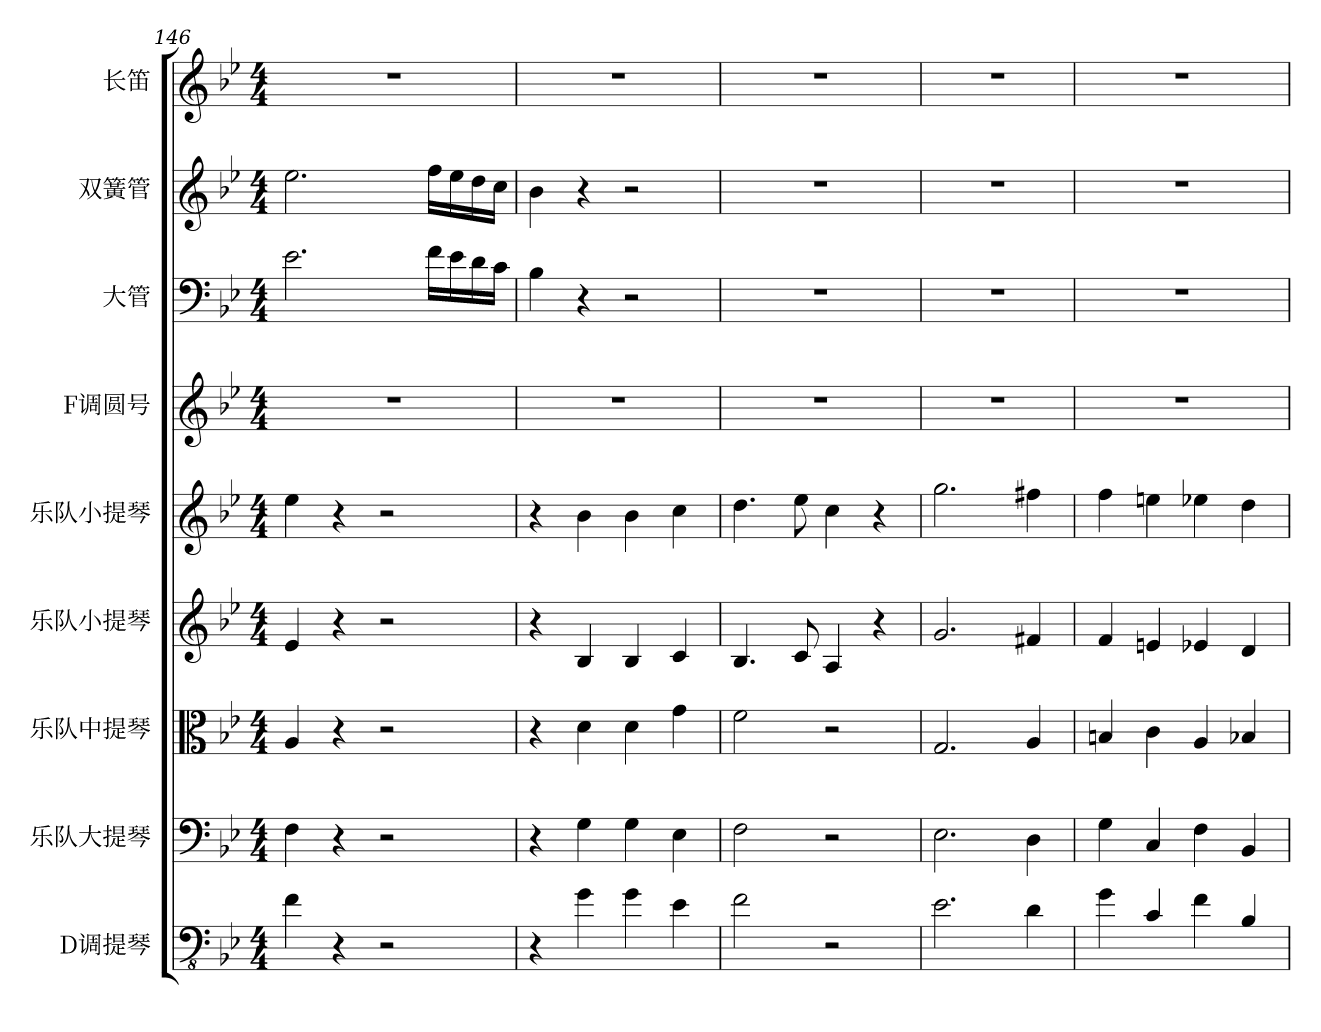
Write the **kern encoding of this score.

**kern	**kern	**kern	**kern	**kern	**kern	**kern	**kern	**kern
*part9	*part8	*part7	*part6	*part5	*part4	*part3	*part2	*part1
*staff9	*staff8	*staff7	*staff6	*staff5	*staff4	*staff3	*staff2	*staff1
*I"D调提琴	*I"乐队大提琴	*I"乐队中提琴	*I"乐队小提琴	*I"乐队小提琴	*I"F调圆号	*I"大管	*I"双簧管	*I"长笛
*clefFv4	*clefF4	*clefC3	*clefG2	*clefG2	*clefG2	*clefF4	*clefG2	*clefG2
*ITrd7c12	*	*	*	*	*ITrd4c7	*	*	*
*k[b-e-]	*k[b-e-]	*k[b-e-]	*k[b-e-]	*k[b-e-]	*k[b-e-a-]	*k[b-e-]	*k[b-e-]	*k[b-e-]
*M4/4	*M4/4	*M4/4	*M4/4	*M4/4	*M4/4	*M4/4	*M4/4	*M4/4
=146	=146	=146	=146	=146	=146	=146	=146	=146
4FF\	4F\	4A/	4e-/	4ee-\	1r	2.e-\	2.ee-\	1r
4r	4r	4r	4r	4r	.	.	.	.
2r	2r	2r	2r	2r	.	.	.	.
.	.	.	.	.	.	16f\LL	16ff\LL	.
.	.	.	.	.	.	16e-\	16ee-\	.
.	.	.	.	.	.	16d\	16dd\	.
.	.	.	.	.	.	16c\JJ	16cc\JJ	.
=147	=147	=147	=147	=147	=147	=147	=147	=147
4r	4r	4r	4r	4r	1r	4B-\	4b-\	1r
4GG\	4G\	4d\	4B-/	4b-\	.	4r	4r	.
4GG\	4G\	4d\	4B-/	4b-\	.	2r	2r	.
4EE-\	4E-\	4g\	4c/	4cc\	.	.	.	.
=148	=148	=148	=148	=148	=148	=148	=148	=148
2FF\	2F\	2f\	4.B-/	4.dd\	1r	1r	1r	1r
.	.	.	8c/	8ee-\	.	.	.	.
2r	2r	2r	4A/	4cc\	.	.	.	.
.	.	.	4r	4r	.	.	.	.
=149	=149	=149	=149	=149	=149	=149	=149	=149
2.EE-\	2.E-\	2.G/	2.g/	2.gg\	1r	1r	1r	1r
4DD\	4D\	4A/	4f#X/	4ff#X\	.	.	.	.
=150	=150	=150	=150	=150	=150	=150	=150	=150
4GG\	4G\	4Bn/	4f/	4ff\	1r	1r	1r	1r
4CC/	4C/	4c\	4en/	4een\	.	.	.	.
4FF\	4F\	4A/	4e-X/	4ee-X\	.	.	.	.
4BBB-/	4BB-/	4B-X/	4d/	4dd\	.	.	.	.
=	=	=	=	=	=	=	=	=
*-	*-	*-	*-	*-	*-	*-	*-	*-
